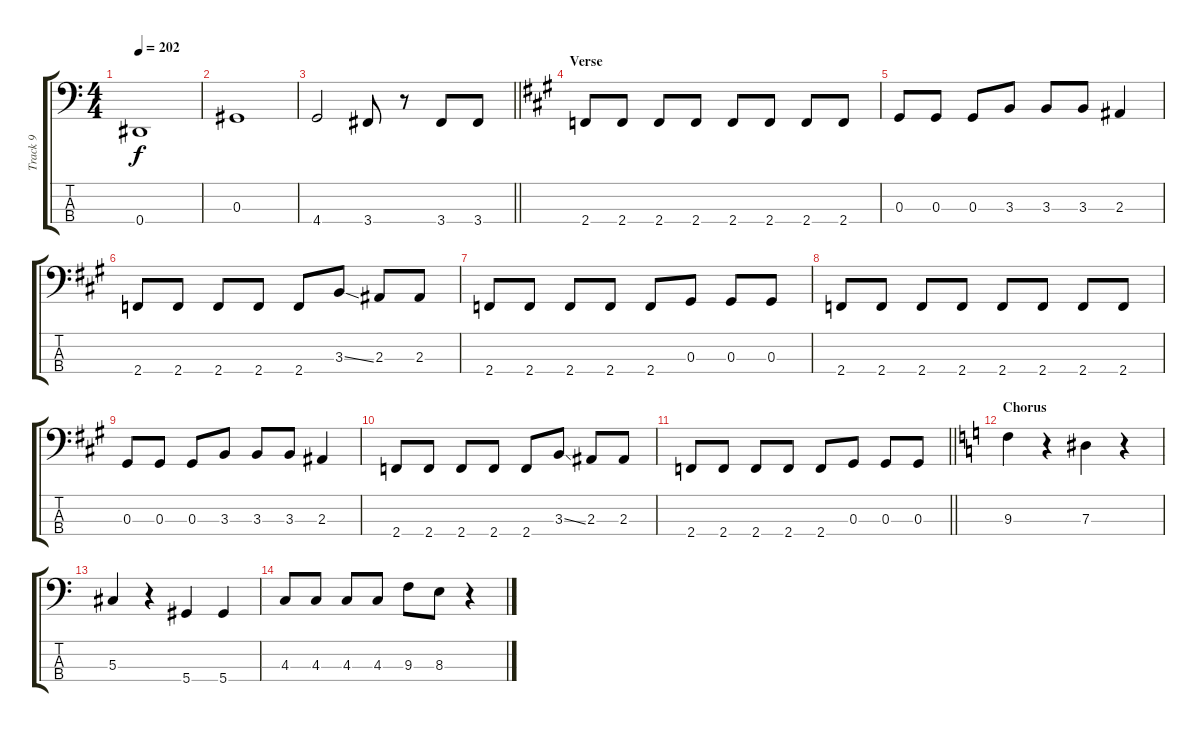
\track ("Track 9" "Track 9") {instrument electricbasspick}
\staff {score tabs}
\tuning (Gb2 Db2 Ab1 Eb1) {hide}
\ts (4 4)
\tempo 202
\clef f4
\ks c
0.4.1{dy f} |
0.3.1 |
\barLineRight lightlight
4.4.2 3.4.8 r.8 3.4.8 3.4.8 |
\section ("" "Verse")
\ks a
2.4.8 2.4.8 2.4.8 2.4.8 2.4.8 2.4.8 2.4.8 2.4.8 |
0.3.8 0.3.8 0.3.8 3.3.8 3.3.8 3.3.8 2.3.4 |
2.4.8 2.4.8 2.4.8 2.4.8 2.4.8 3.3{ss}.8 2.3.8 2.3.8 |
2.4.8 2.4.8 2.4.8 2.4.8 2.4.8 0.3.8 0.3.8 0.3.8 |
2.4.8 2.4.8 2.4.8 2.4.8 2.4.8 2.4.8 2.4.8 2.4.8 |
0.3.8 0.3.8 0.3.8 3.3.8 3.3.8 3.3.8 2.3.4 |
2.4.8 2.4.8 2.4.8 2.4.8 2.4.8 3.3{ss}.8 2.3.8 2.3.8 |
\barLineRight lightlight
2.4.8 2.4.8 2.4.8 2.4.8 2.4.8 0.3.8 0.3.8 0.3.8 |
\section ("" "Chorus")
\ks c
9.3.4 r.4 7.3.4 r.4 |
5.3.4 r.4 5.4.4 5.4.4 |
4.3.8 4.3.8 4.3.8 4.3.8 9.3.8 8.3.8 r.4
